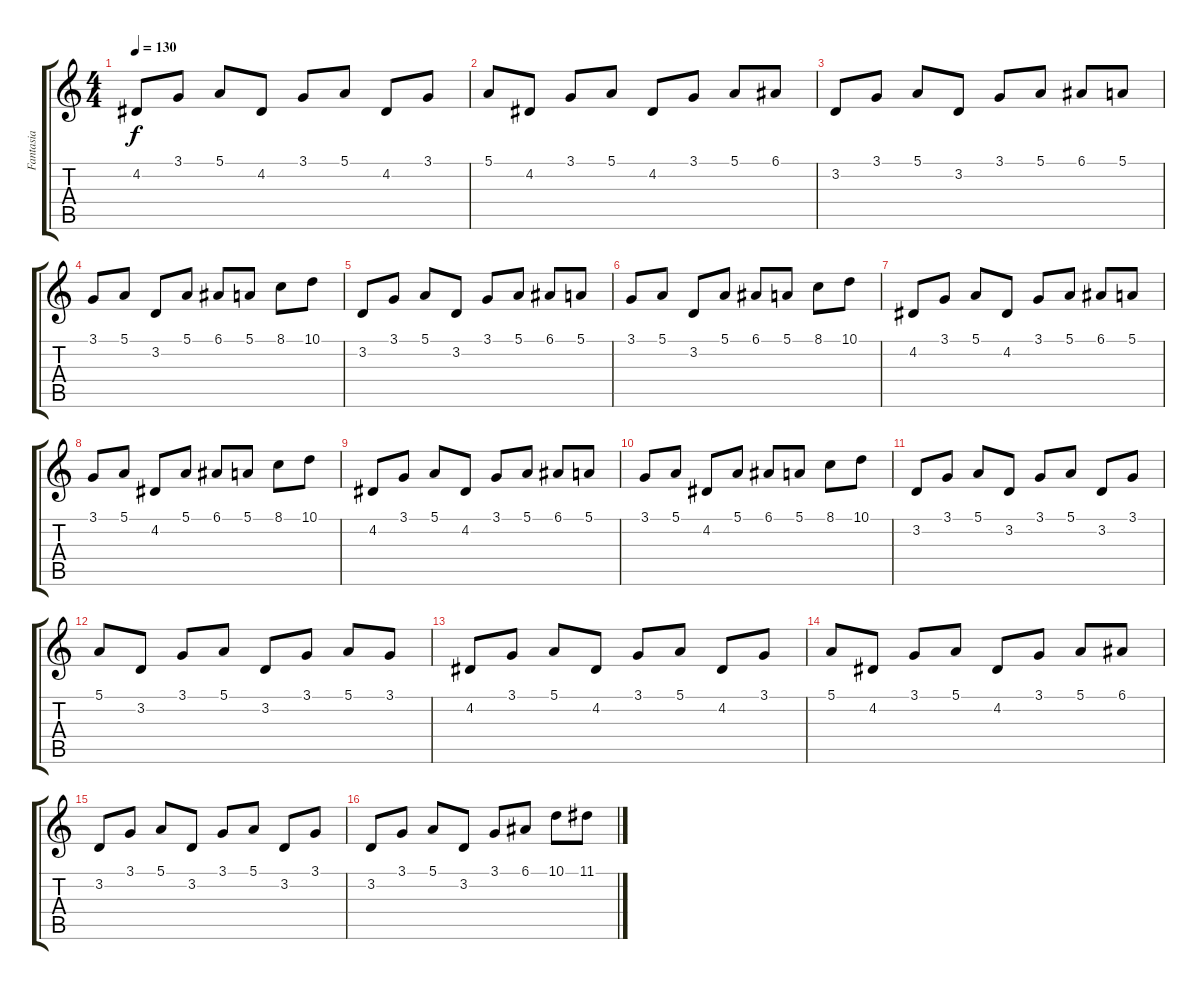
\track ("Fantasia" "Fantasia") {instrument fx5brightness}
\staff {score tabs}
\tuning (E4 B3 G3 D3 A2 E2) {hide}
\ts (4 4)
\tempo 130
\clef g2
\ks c
4.2.8{dy f} 3.1.8 5.1.8 4.2.8 3.1.8 5.1.8 4.2.8 3.1.8 |
5.1.8 4.2.8 3.1.8 5.1.8 4.2.8 3.1.8 5.1.8 6.1.8 |
3.2.8 3.1.8 5.1.8 3.2.8 3.1.8 5.1.8 6.1.8 5.1.8 |
3.1.8 5.1.8 3.2.8 5.1.8 6.1.8 5.1.8 8.1.8 10.1.8 |
3.2.8 3.1.8 5.1.8 3.2.8 3.1.8 5.1.8 6.1.8 5.1.8 |
3.1.8 5.1.8 3.2.8 5.1.8 6.1.8 5.1.8 8.1.8 10.1.8 |
4.2.8 3.1.8 5.1.8 4.2.8 3.1.8 5.1.8 6.1.8 5.1.8 |
3.1.8 5.1.8 4.2.8 5.1.8 6.1.8 5.1.8 8.1.8 10.1.8 |
4.2.8 3.1.8 5.1.8 4.2.8 3.1.8 5.1.8 6.1.8 5.1.8 |
3.1.8 5.1.8 4.2.8 5.1.8 6.1.8 5.1.8 8.1.8 10.1.8 |
3.2.8 3.1.8 5.1.8 3.2.8 3.1.8 5.1.8 3.2.8 3.1.8 |
5.1.8 3.2.8 3.1.8 5.1.8 3.2.8 3.1.8 5.1.8 3.1.8 |
4.2.8 3.1.8 5.1.8 4.2.8 3.1.8 5.1.8 4.2.8 3.1.8 |
5.1.8 4.2.8 3.1.8 5.1.8 4.2.8 3.1.8 5.1.8 6.1.8 |
3.2.8 3.1.8 5.1.8 3.2.8 3.1.8 5.1.8 3.2.8 3.1.8 |
3.2.8 3.1.8 5.1.8 3.2.8 3.1.8 6.1.8 10.1.8 11.1.8
